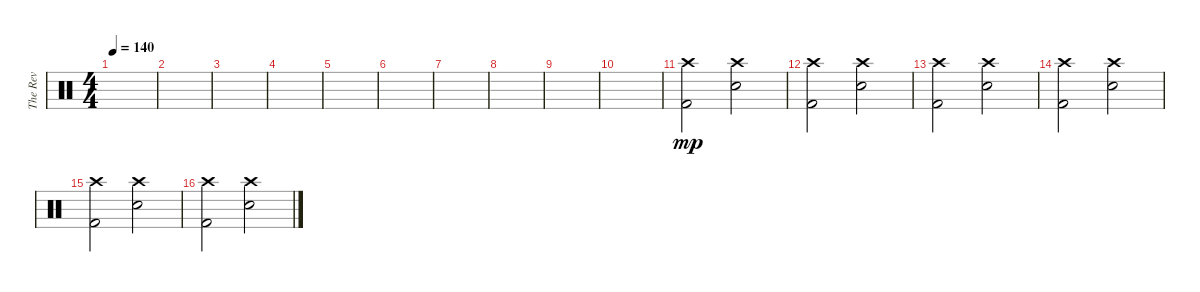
\track ("The Rev" "The Rev") {instrument percussion}
\staff {score}
\articulation defaults
\ts (4 4)
\tempo 140
\clef neutral
\ks c
|
|
|
|
|
|
|
|
|
|
("Crash high (hit)" "Kick (hit) 2").2{dy mp} ("Crash high (hit)" "Snare (hit) 2").2 |
("Crash high (hit)" "Kick (hit) 2").2 ("Crash high (hit)" "Snare (hit) 2").2 |
("Crash high (hit)" "Kick (hit) 2").2 ("Crash high (hit)" "Snare (hit) 2").2 |
("Crash high (hit)" "Kick (hit) 2").2 ("Crash high (hit)" "Snare (hit) 2").2 |
("Crash high (hit)" "Kick (hit) 2").2 ("Crash high (hit)" "Snare (hit) 2").2 |
("Crash high (hit)" "Kick (hit) 2").2 ("Crash high (hit)" "Snare (hit) 2").2
